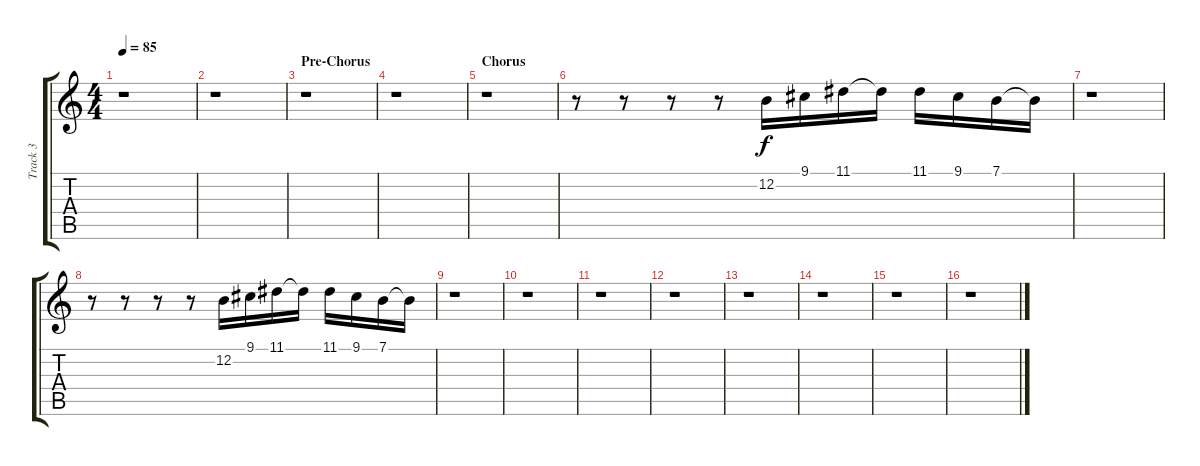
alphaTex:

\track ("Track 3" "Track 3") {instrument reedorgan}
\staff {score tabs}
\tuning (E4 B3 G3 D3 A2 E2) {hide}
\ts (4 4)
\tempo 85
\clef g2
\ks c
r.1{dy f} |
r.1 |
\section ("" "Pre-Chorus")
r.1 |
r.1 |
\section ("" "Chorus")
r.1 |
r.8 r.8 r.8 r.8 12.2.16 9.1.16 11.1.16 11.1{t}.16 11.1.16 9.1.16 7.1.16 7.1{t}.16 |
r.1 |
r.8 r.8 r.8 r.8 12.2.16 9.1.16 11.1.16 11.1{t}.16 11.1.16 9.1.16 7.1.16 7.1{t}.16 |
r.1 |
r.1 |
r.1 |
r.1 |
r.1 |
r.1 |
r.1 |
r.1
